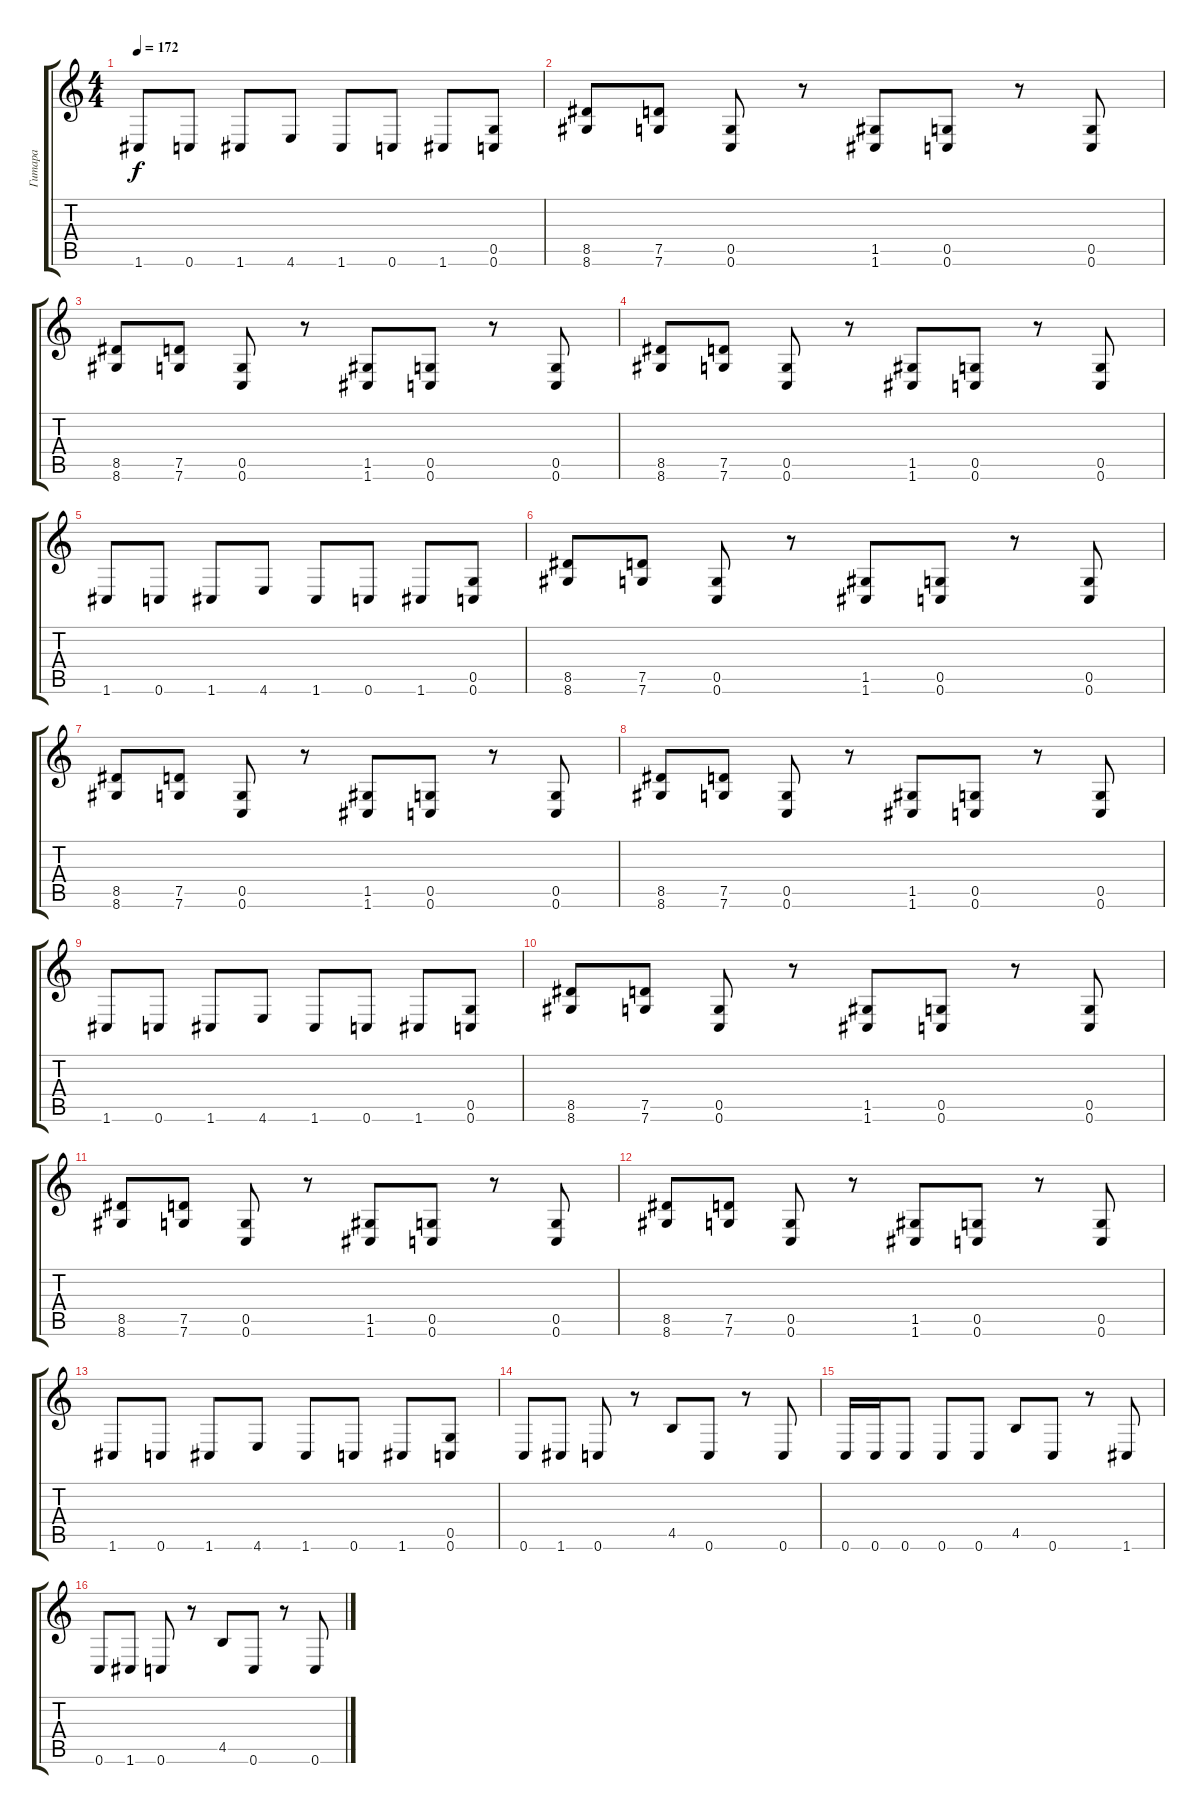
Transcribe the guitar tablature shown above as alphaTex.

\track ("Гитара" "Гитара") {instrument distortionguitar}
\staff {score tabs}
\tuning (D4 A3 F3 C3 G2 C2) {hide}
\ts (4 4)
\tempo 172
\clef g2
\ks c
1.6.8{dy f} 0.6.8 1.6.8 4.6.8 1.6.8 0.6.8 1.6.8 (0.5 0.6).8 |
(8.5 8.6).8 (7.5 7.6).8 (0.5 0.6).8 r.8 (1.5 1.6).8 (0.5 0.6).8 r.8 (0.5 0.6).8 |
(8.5 8.6).8 (7.5 7.6).8 (0.5 0.6).8 r.8 (1.5 1.6).8 (0.5 0.6).8 r.8 (0.5 0.6).8 |
(8.5 8.6).8 (7.5 7.6).8 (0.5 0.6).8 r.8 (1.5 1.6).8 (0.5 0.6).8 r.8 (0.5 0.6).8 |
1.6.8 0.6.8 1.6.8 4.6.8 1.6.8 0.6.8 1.6.8 (0.5 0.6).8 |
(8.5 8.6).8 (7.5 7.6).8 (0.5 0.6).8 r.8 (1.5 1.6).8 (0.5 0.6).8 r.8 (0.5 0.6).8 |
(8.5 8.6).8 (7.5 7.6).8 (0.5 0.6).8 r.8 (1.5 1.6).8 (0.5 0.6).8 r.8 (0.5 0.6).8 |
(8.5 8.6).8 (7.5 7.6).8 (0.5 0.6).8 r.8 (1.5 1.6).8 (0.5 0.6).8 r.8 (0.5 0.6).8 |
1.6.8 0.6.8 1.6.8 4.6.8 1.6.8 0.6.8 1.6.8 (0.5 0.6).8 |
(8.5 8.6).8 (7.5 7.6).8 (0.5 0.6).8 r.8 (1.5 1.6).8 (0.5 0.6).8 r.8 (0.5 0.6).8 |
(8.5 8.6).8 (7.5 7.6).8 (0.5 0.6).8 r.8 (1.5 1.6).8 (0.5 0.6).8 r.8 (0.5 0.6).8 |
(8.5 8.6).8 (7.5 7.6).8 (0.5 0.6).8 r.8 (1.5 1.6).8 (0.5 0.6).8 r.8 (0.5 0.6).8 |
1.6.8 0.6.8 1.6.8 4.6.8 1.6.8 0.6.8 1.6.8 (0.5 0.6).8 |
0.6.8 1.6.8 0.6.8 r.8 4.5.8 0.6.8 r.8 0.6.8 |
0.6.16 0.6.16 0.6.8 0.6.8 0.6.8 4.5.8 0.6.8 r.8 1.6.8 |
0.6.8 1.6.8 0.6.8 r.8 4.5.8 0.6.8 r.8 0.6.8
